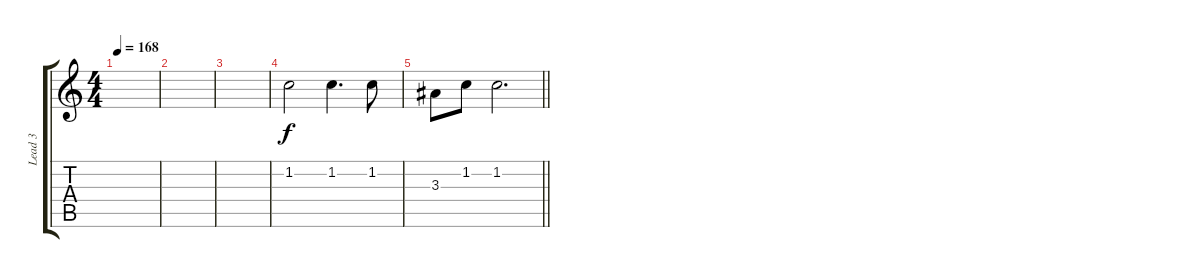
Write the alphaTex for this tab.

\track ("Lead 3" "Lead 3") {instrument overdrivenguitar}
\staff {score tabs}
\tuning (E4 B3 G3 D3 A2 E2) {hide}
\ts (4 4)
\tempo 168
\clef g2
\ks c
|
|
|
1.2.2{volume 16} 1.2.4{d} 1.2.8 |
\barLineRight lightlight
3.3.8 1.2.8 1.2.2{d}
